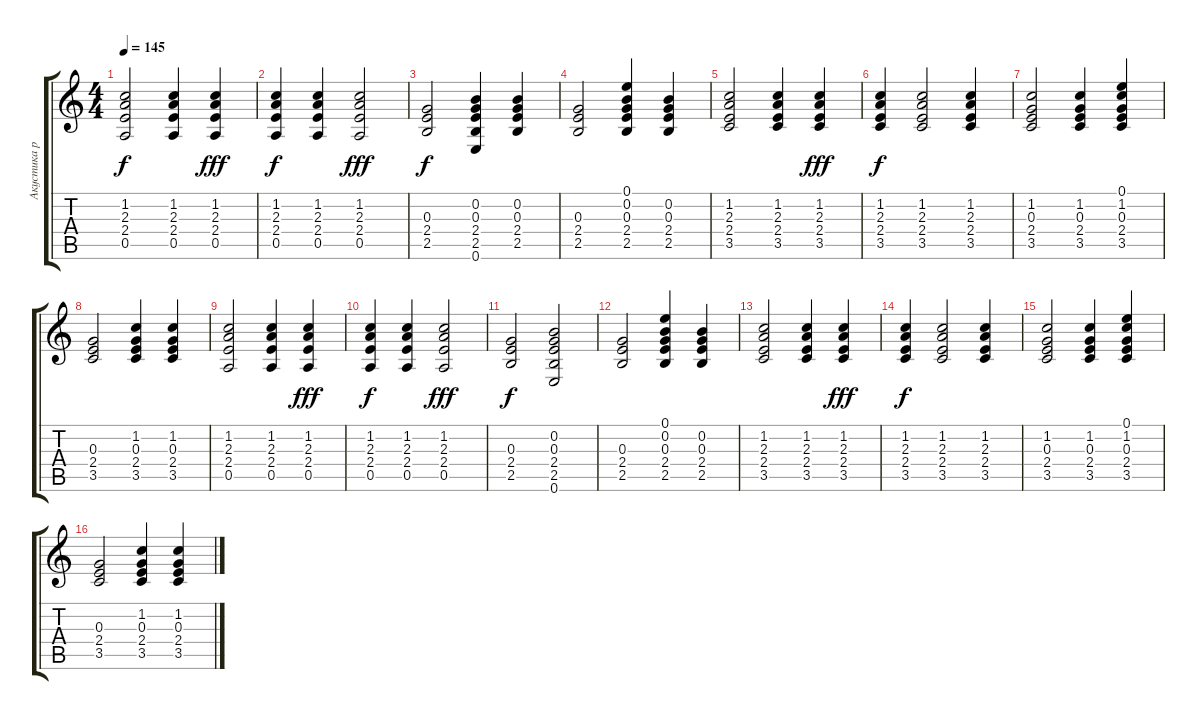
\track ("Акустика ритм" "Акустика р") {instrument acousticguitarnylon}
\staff {score tabs}
\tuning (E4 B3 G3 D3 A2 E2) {hide}
\ts (4 4)
\tempo 145
\clef g2
\ks c
(1.2 2.3 2.4 0.5).2{dy f} (1.2 2.3 2.4 0.5).4 (1.2 2.3 2.4 0.5).4{dy fff} |
(1.2 2.3 2.4 0.5).4{dy f} (1.2 2.3 2.4 0.5).4 (1.2 2.3 2.4 0.5).2{dy fff} |
(0.3 2.4 2.5).2{dy f} (0.2 0.3 2.4 2.5 0.6).4 (0.2 0.3 2.4 2.5).4 |
(0.3 2.4 2.5).2 (0.1 0.2 0.3 2.4 2.5).4 (0.2 0.3 2.4 2.5).4 |
(1.2 2.3 2.4 3.5).2 (1.2 2.3 2.4 3.5).4 (1.2 2.3 2.4 3.5).4{dy fff} |
(1.2 2.3 2.4 3.5).4{dy f} (1.2 2.3 2.4 3.5).2 (1.2 2.3 2.4 3.5).4 |
(1.2 0.3 2.4 3.5).2 (1.2 0.3 2.4 3.5).4 (0.1 1.2 0.3 2.4 3.5).4 |
(0.3 2.4 3.5).2 (1.2 0.3 2.4 3.5).4 (1.2 0.3 2.4 3.5).4 |
(1.2 2.3 2.4 0.5).2 (1.2 2.3 2.4 0.5).4 (1.2 2.3 2.4 0.5).4{dy fff} |
(1.2 2.3 2.4 0.5).4{dy f} (1.2 2.3 2.4 0.5).4 (1.2 2.3 2.4 0.5).2{dy fff} |
(0.3 2.4 2.5).2{dy f} (0.2 0.3 2.4 2.5 0.6).2 |
(0.3 2.4 2.5).2 (0.1 0.2 0.3 2.4 2.5).4 (0.2 0.3 2.4 2.5).4 |
(1.2 2.3 2.4 3.5).2 (1.2 2.3 2.4 3.5).4 (1.2 2.3 2.4 3.5).4{dy fff} |
(1.2 2.3 2.4 3.5).4{dy f} (1.2 2.3 2.4 3.5).2 (1.2 2.3 2.4 3.5).4 |
(1.2 0.3 2.4 3.5).2 (1.2 0.3 2.4 3.5).4 (0.1 1.2 0.3 2.4 3.5).4 |
(0.3 2.4 3.5).2 (1.2 0.3 2.4 3.5).4 (1.2 0.3 2.4 3.5).4
